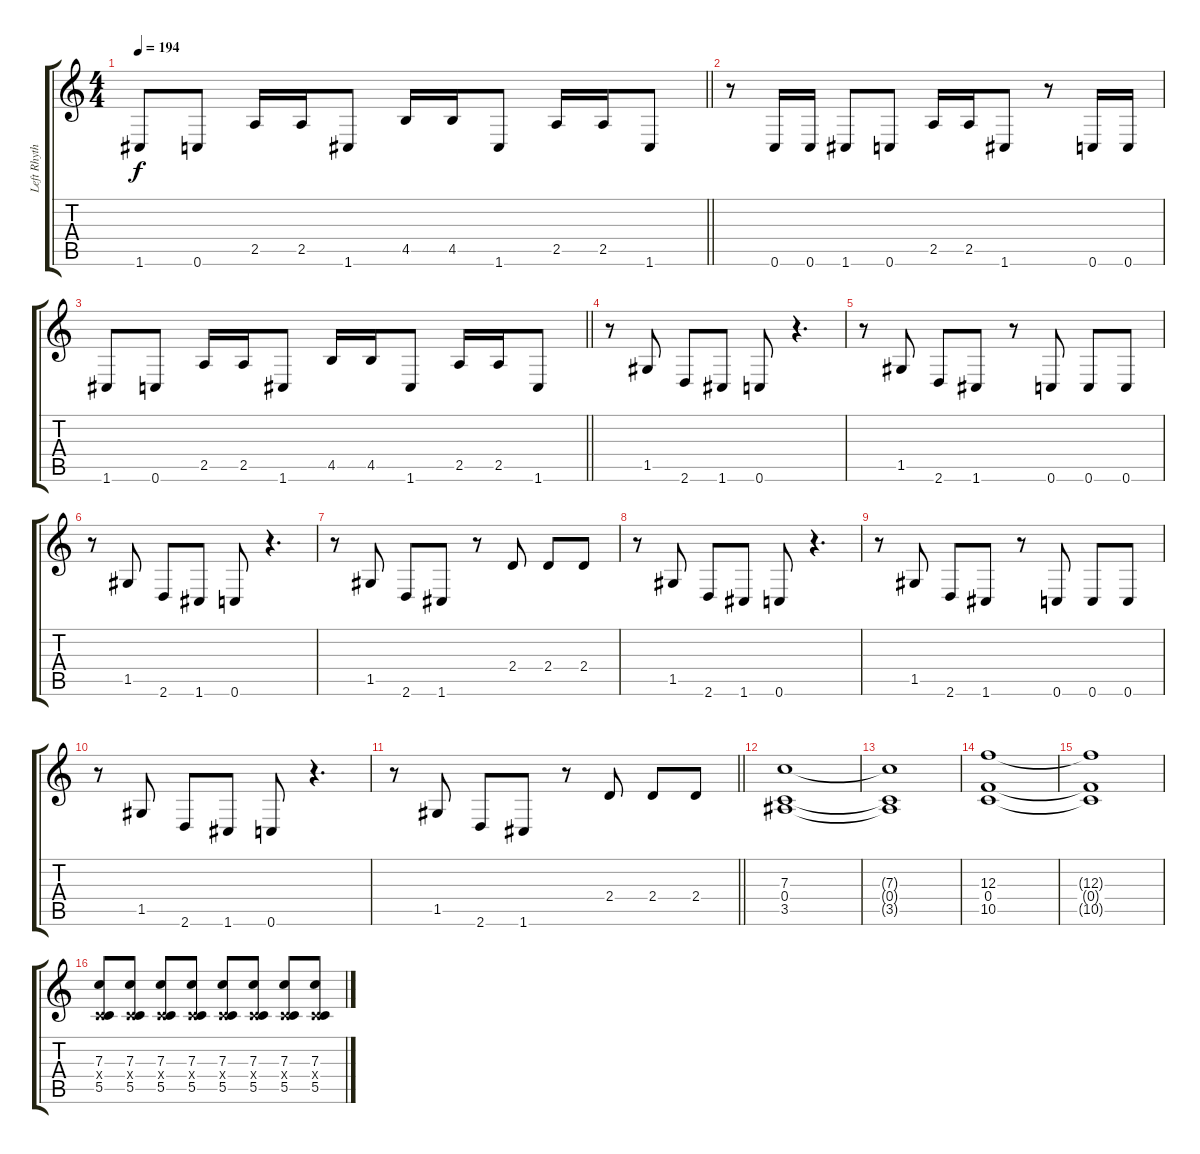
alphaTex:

\track ("Left Rhythm" "Left Rhyth") {instrument distortionguitar}
\staff {score tabs}
\tuning (D4 A3 F3 C3 G2 C2) {hide}
\ts (4 4)
\tempo 194
\clef g2
\barLineRight lightlight
\ks c
1.6.8{dy f} 0.6.8 2.5.16 2.5.16 1.6.8 4.5.16 4.5.16 1.6.8 2.5.16 2.5.16 1.6.8 |
r.8 0.6.16 0.6.16 1.6.8 0.6.8 2.5.16 2.5.16 1.6.8 r.8 0.6.16 0.6.16 |
\barLineRight lightlight
1.6.8 0.6.8 2.5.16 2.5.16 1.6.8 4.5.16 4.5.16 1.6.8 2.5.16 2.5.16 1.6.8 |
\section ("" "")
r.8 1.5.8 2.6.8 1.6.8 0.6.8 r.4{d} |
r.8 1.5.8 2.6.8 1.6.8 r.8 0.6.8 0.6.8 0.6.8 |
r.8 1.5.8 2.6.8 1.6.8 0.6.8 r.4{d} |
r.8 1.5.8 2.6.8 1.6.8 r.8 2.4.8 2.4.8 2.4.8 |
r.8 1.5.8 2.6.8 1.6.8 0.6.8 r.4{d} |
r.8 1.5.8 2.6.8 1.6.8 r.8 0.6.8 0.6.8 0.6.8 |
r.8 1.5.8 2.6.8 1.6.8 0.6.8 r.4{d} |
\barLineRight lightlight
r.8 1.5.8 2.6.8 1.6.8 r.8 2.4.8 2.4.8 2.4.8 |
\section ("" "")
(7.3 0.4 3.5).1 |
(7.3{t} 0.4{t} 3.5{t}).1 |
(12.3 0.4 10.5).1 |
(12.3{t} 0.4{t} 10.5{t}).1 |
(7.3 0.4{x} 5.5).8 (7.3 0.4{x} 5.5).8 (7.3 0.4{x} 5.5).8 (7.3 0.4{x} 5.5).8 (7.3 0.4{x} 5.5).8 (7.3 0.4{x} 5.5).8 (7.3 0.4{x} 5.5).8 (7.3 0.4{x} 5.5).8
